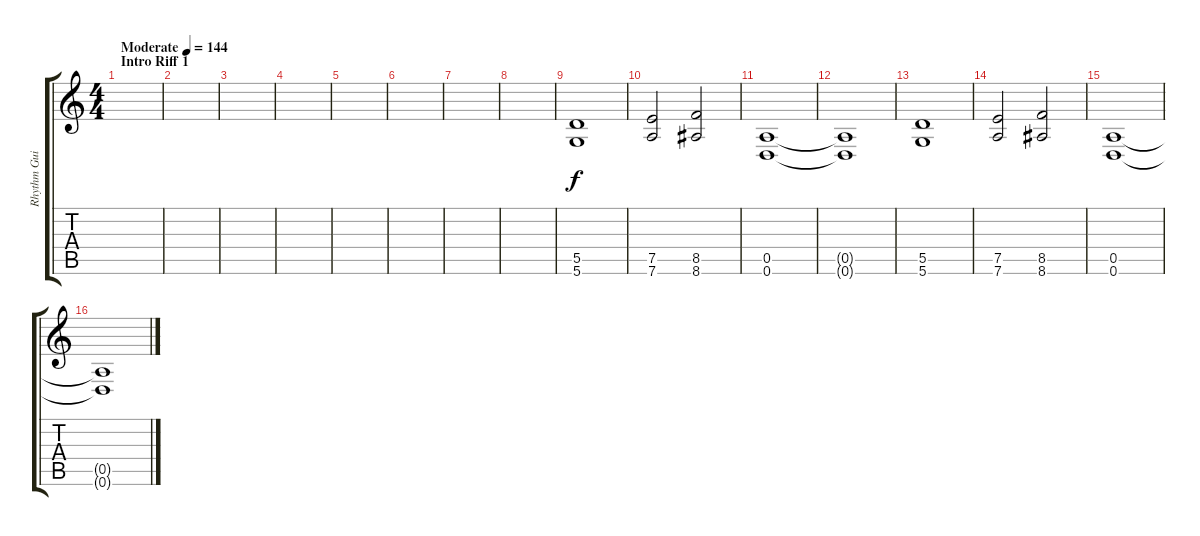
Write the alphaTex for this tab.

\track ("Rhythm Guitar L" "Rhythm Gui") {instrument distortionguitar}
\staff {score tabs}
\tuning (E4 B3 G3 D3 A2 D2) {hide}
\ts (4 4)
\section ("" "Intro Riff 1")
\tempo (144 "Moderate")
\clef g2
\ks c
|
|
|
|
|
|
|
|
(5.5 5.6).1 |
(7.5 7.6).2 (8.5 8.6).2 |
(0.5 0.6).1 |
(0.5{t} 0.6{t}).1 |
(5.5 5.6).1 |
(7.5 7.6).2 (8.5 8.6).2 |
(0.5 0.6).1 |
(0.5{t} 0.6{t}).1
